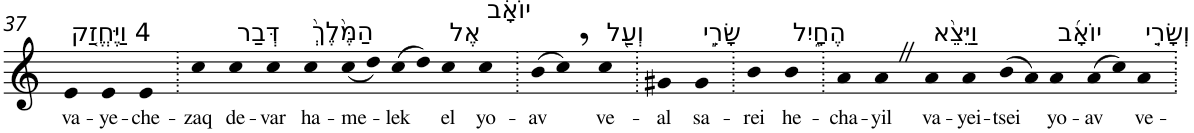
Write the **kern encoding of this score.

**kern	**text
*part1	*part1
*staff1	*staff1
*I"Piano	*
*I'Pno	*
!!LO:PB:g=z
*clefG2	*
*k[]	*
=37	=37
!LO:TX:a:t=4 וַיֶּחֱזַ֤ק	!
!	!LO:LY:b
4e	va-
!	!LO:LY:b
4e	-ye-
!	!LO:LY:b
4e	-che-
=38.	=38.
!	!LO:LY:b
4cc	-zaq
!LO:TX:a:t=דְּבַר	!
!	!LO:LY:b
4cc	de-
!	!LO:LY:b
4cc	-var
!LO:TX:a:t=הַמֶּ֙לֶךְ֙	!
!	!LO:LY:b
4cc	ha-
!	!LO:LY:b
(<8cc	-me-
8dd)	.
!	!LO:LY:b
(>8cc	-lek
8dd)	.
!LO:TX:a:t=אֶל	!
!	!LO:LY:b
4cc	el
!LO:TX:a:t=יוֹאָ֔ב	!
!	!LO:LY:b
4cc	yo-
=39.	=39.
!	!LO:LY:b
(>8b	-av
8cc,)	.
!LO:TX:a:t=וְעַ֖ל	!
!	!LO:LY:b
4cc	ve-
=40.	=40.
!	!LO:LY:b
4g#X	-al
!LO:TX:a:t=שָׂרֵ֣י	!
!	!LO:LY:b
4g#	sa-
=41.	=41.
!	!LO:LY:b
4b	-rei
!LO:TX:a:t=הֶחָ֑יִל	!
!	!LO:LY:b
4b	he-
=42.	=42.
!	!LO:LY:b
4a	-cha-
!	!LO:LY:b
4aZ	-yil
!LO:TX:a:t=וַיֵּצֵ֨א	!
!	!LO:LY:b
4a	va-
!	!LO:LY:b
4a	-yei-
!	!LO:LY:b
(>8b	-tsei
8a)	.
!LO:TX:a:t=יוֹאָ֜ב	!
!	!LO:LY:b
4a	yo-
!	!LO:LY:b
(>8a	-av
8cc)	.
!LO:TX:a:t=וְשָׂרֵ֤י	!
!	!LO:LY:b
4a	ve-
=.	=.
*-	*-
